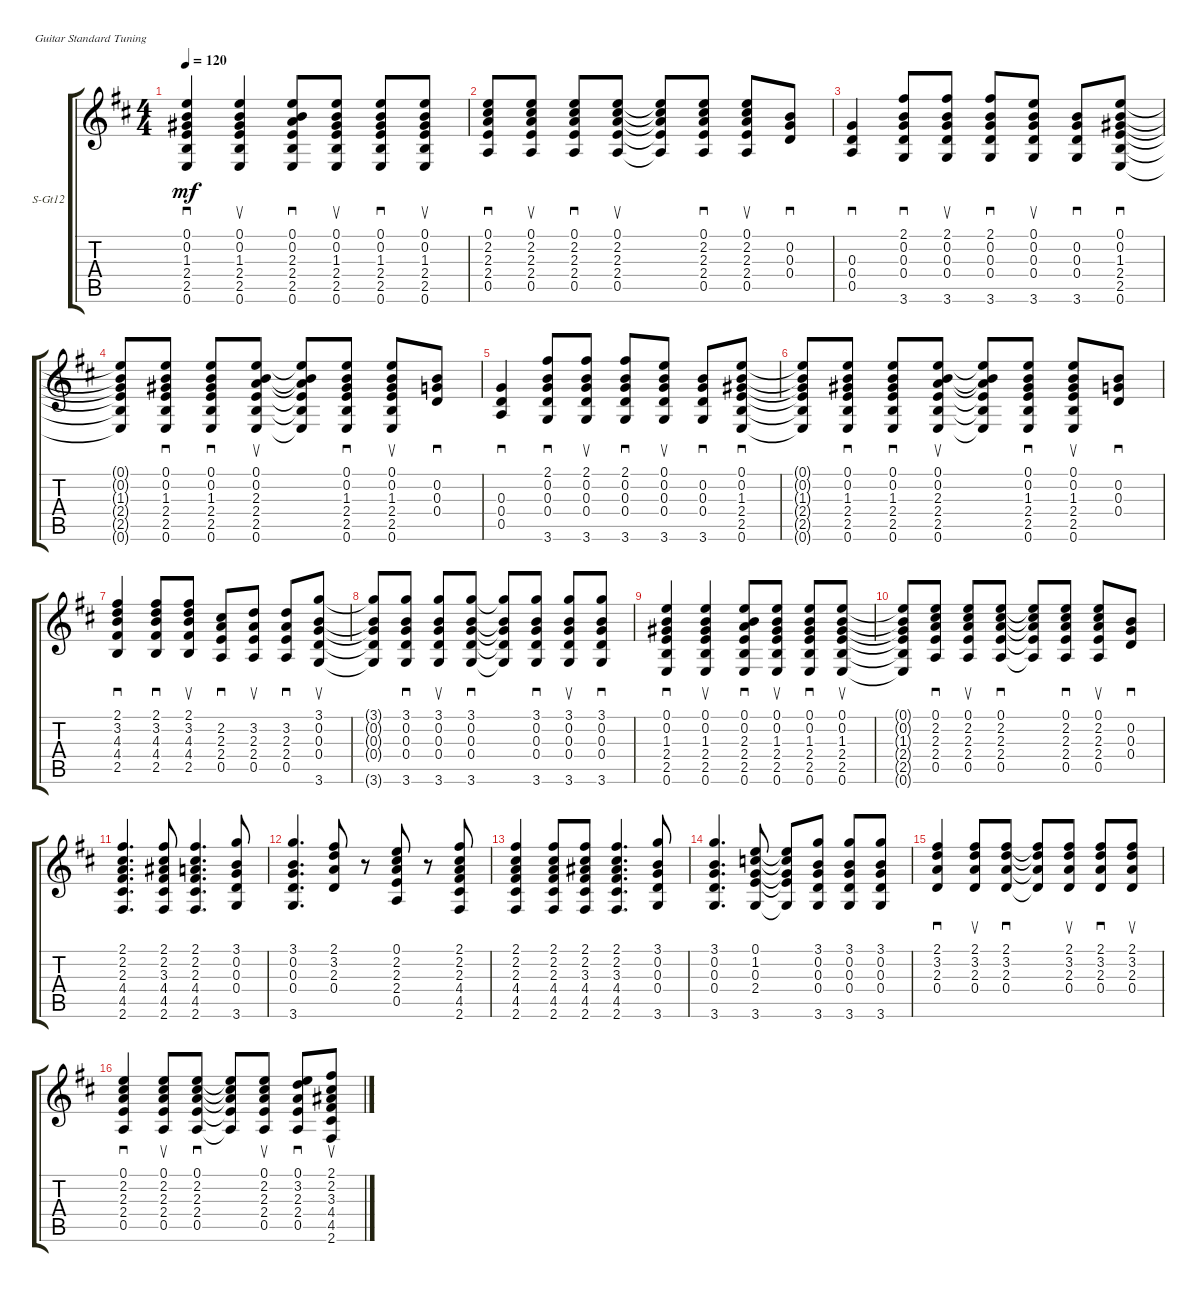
\defaultSystemsLayout 4
\bracketExtendMode groupsimilarinstruments
\firstSystemTrackNameOrientation horizontal
\otherSystemsTrackNameOrientation horizontal
\track ("12 St. Steel Guitar" "S-Gt12") {instrument acousticguitarsteel}
\staff {score tabs}
\tuning (E4 B3 G3 D3 A2 E2)
\ts (4 4)
\tempo 120
\clef g2
\ks d
(0.1 0.2 1.3 2.4 2.5 0.6).4{sd dy mf} (2.4 1.3 0.2 0.1 0.6 2.5).4{su} (0.1 0.2 2.3 2.4 0.6 2.5).8{sd} (2.4 1.3 0.2 0.1 2.5 0.6).8{su} (0.2 1.3 0.6 2.5 2.4 0.1).8{sd} (2.4 1.3 0.2 0.1 2.5 0.6).8{su} |
(0.1 2.2 2.3 2.4 0.5).8{sd} (2.4 2.3 2.2 0.1 0.5).8{su} (2.4 2.3 2.2 0.1 0.5).8{sd} (2.4 2.3 2.2 0.1 0.5).8{su} (2.4{t} 2.3{t} 2.2{t} 0.1{t} 0.5{t}).8 (2.4 2.3 2.2 0.1 0.5).8{sd} (2.4 2.3 2.2 0.1 0.5).8{su} (0.4 0.3 0.2).8{sd} |
(0.5 0.4 0.3).4{sd} (2.1 0.2 0.3 0.4 3.6).8{sd} (3.6 0.4 0.3 0.2 2.1).8{su} (2.1 0.2 0.3 0.4 3.6).8{sd} (3.6 0.4 0.3 0.2 0.1).8{su} (0.2 0.3 0.4 3.6).8{sd} (0.6 2.5 2.4 0.2 1.3 0.1).8{sd} |
(0.1{t} 0.2{t} 1.3{t} 2.4{t} 2.5{t} 0.6{t}).8 (0.6 2.5 2.4 1.3 0.2 0.1).8{sd} (0.1 0.2 0.6 2.5 2.4 1.3).8{sd} (0.1 0.2 2.3 2.4 2.5 0.6).8{su} (0.6{t} 2.5{t} 2.4{t} 2.3{t} 0.2{t} 0.1{t}).8 (0.1 0.2 1.3 2.4 2.5 0.6).8{sd} (1.3 2.4 2.5 0.6 0.1 0.2).8{su} (0.3 0.4 0.2).8{sd} |
(0.5 0.4 0.3).4{sd} (2.1 0.2 0.3 0.4 3.6).8{sd} (3.6 0.4 0.3 0.2 2.1).8{su} (2.1 0.2 0.3 0.4 3.6).8{sd} (3.6 0.4 0.3 0.2 0.1).8{su} (0.2 0.3 0.4 3.6).8{sd} (0.6 2.5 2.4 0.2 1.3 0.1).8{sd} |
(0.1{t} 0.2{t} 1.3{t} 2.4{t} 2.5{t} 0.6{t}).8 (0.6 2.5 2.4 1.3 0.2 0.1).8{sd} (0.1 0.2 0.6 2.5 2.4 1.3).8{sd} (0.1 0.2 2.3 2.4 2.5 0.6).8{su} (0.6{t} 2.5{t} 2.4{t} 2.3{t} 0.2{t} 0.1{t}).8 (0.1 0.2 1.3 2.4 2.5 0.6).8{sd} (0.6 2.5 2.4 1.3 0.2 0.1).8{su} (0.2 0.3 0.4).8{sd} |
(2.5 4.4 4.3 3.2 2.1).4{sd} (2.1 3.2 4.3 4.4 2.5).8{sd} (2.5 4.4 4.3 3.2 2.1).8{su} (2.2 2.3 2.4 0.5).8{sd} (0.5 2.4 2.3 3.2).8{su} (3.2 2.3 2.4 0.5).8{sd} (3.6 0.4 0.3 0.2 3.1).8{su} |
(3.1{t} 0.2{t} 0.3{t} 0.4{t} 3.6{t}).8 (3.6 0.4 0.3 0.2 3.1).8{sd} (3.6 0.4 0.3 0.2 3.1).8{su} (3.6 0.4 0.3 0.2 3.1).8{sd} (3.1{t} 0.2{t} 0.3{t} 0.4{t} 3.6{t}).8 (3.6 0.2 0.3 0.4 3.1).8{sd} (3.6 0.2 0.4 0.3 3.1).8{su} (3.6 0.4 0.3 0.2 3.1).8{sd} |
(0.1 0.2 1.3 2.4 2.5 0.6).4{sd} (2.4 1.3 0.2 0.1 0.6 2.5).4{su} (0.1 0.2 2.3 2.4 0.6 2.5).8{sd} (2.4 1.3 0.2 0.1 2.5 0.6).8{su} (0.2 1.3 0.6 2.5 2.4 0.1).8{sd} (2.4 1.3 0.2 0.1 2.5 0.6).8{su} |
(0.1{t} 0.2{t} 1.3{t} 2.4{t} 2.5{t} 0.6{t}).8 (2.4 2.3 2.2 0.1 0.5).8{sd} (2.4 2.3 2.2 0.1 0.5).8{su} (2.4 2.3 2.2 0.1 0.5).8{sd} (2.4{t} 2.3{t} 2.2{t} 0.1{t} 0.5{t}).8 (2.4 2.3 2.2 0.1 0.5).8{sd} (2.4 2.3 2.2 0.1 0.5).8{su} (0.4 0.3 0.2).8{sd} |
(2.1 2.2 2.3 4.4 4.5 2.6).4{d} (2.6 4.5 4.4 3.3 2.2 2.1).8 (2.1 2.2 2.3 4.4 4.5 2.6).4{d} (3.6 0.4 0.3 0.2 3.1).8 |
(3.1 0.2 0.3 0.4 3.6).4{d} (0.4 2.3 3.2 2.1).8 r.8 (0.1 2.2 2.3 2.4 0.5).8 r.8 (2.6 4.5 4.4 2.3 2.2 2.1).8 |
(2.1 2.2 2.3 4.4 4.5 2.6).4 (2.6 4.5 4.4 2.3 2.2 2.1).8 (2.6 4.5 4.4 3.3 2.2 2.1).8 (2.1 2.2 3.3 4.4 4.5 2.6).4{d} (3.6 0.4 0.3 0.2 3.1).8 |
(3.1 0.2 0.3 0.4 3.6).4{d} (3.6 2.4 0.3 1.2 0.1).8 (0.1{t} 1.2{t} 0.3{t} 2.4{t} 3.6{t}).8 (3.6 0.4 0.3 0.2 3.1).8 (3.6 0.4 0.3 0.2 3.1).8 (3.6 0.4 0.3 0.2 3.1).8 |
(0.4 2.3 3.2 2.1).4{sd} (2.1 3.2 2.3 0.4).8{su} (2.1 3.2 2.3 0.4).8{sd} (2.1{t} 3.2{t} 2.3{t} 0.4{t}).8 (2.1 3.2 2.3 0.4).8{su} (2.1 3.2 2.3 0.4).8{sd} (2.1 3.2 2.3 0.4).8{su} |
(0.1 2.2 2.3 2.4 0.5).4{sd} (0.5 2.4 2.3 2.2 0.1).8{su} (0.1 2.2 2.3 2.4 0.5).8{sd} (0.1{t} 0.5{t} 2.4{t} 2.2{t} 2.3{t}).8 (0.1 2.2 2.3 2.4 0.5).8{su} (0.5 2.4 2.3 3.2 0.1).8{sd} (2.1 2.2 3.3 4.4 4.5 2.6).8{su}
